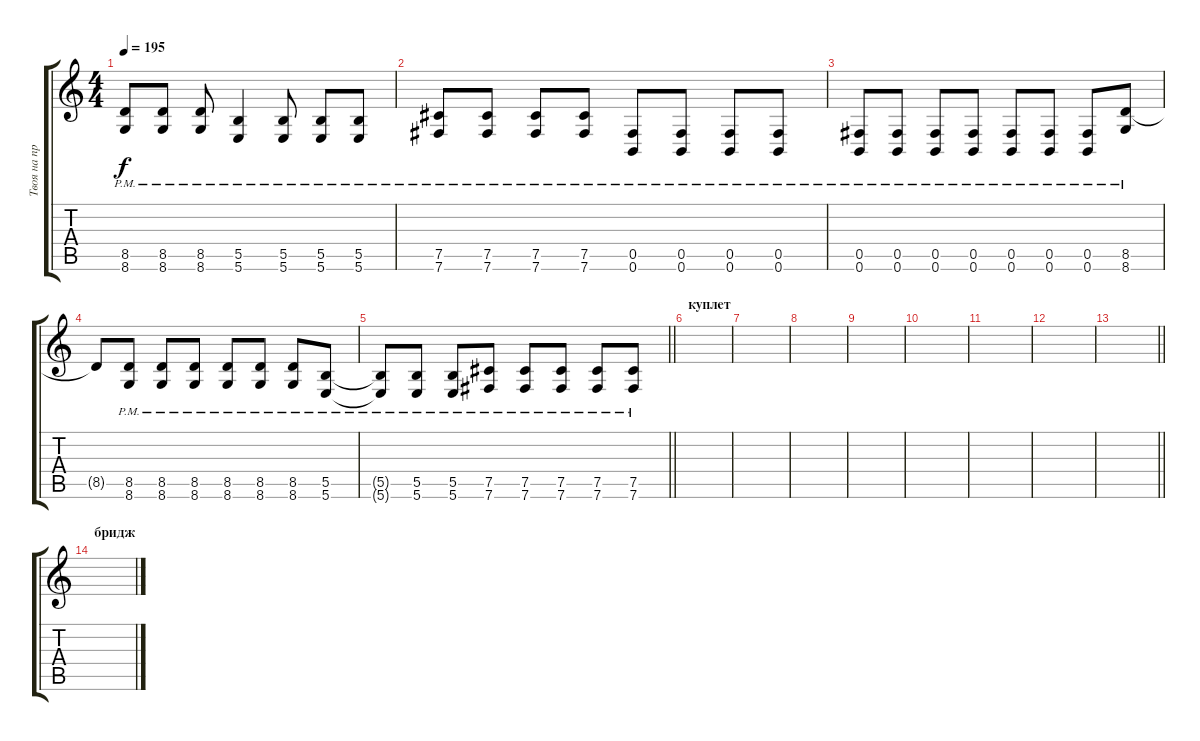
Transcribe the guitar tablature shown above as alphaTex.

\track ("Твоя на припев и соло" "Твоя на пр") {instrument distortionguitar}
\staff {score tabs}
\tuning (Db4 Ab3 E3 B2 Gb2 B1) {hide}
\ts (4 4)
\tempo 195
\clef g2
\ks c
(8.5{pm} 8.6{pm}).8{dy f} (8.5{pm} 8.6{pm}).8 (8.5{pm} 8.6{pm}).8 (5.5{pm} 5.6{pm}).4 (5.5{pm} 5.6{pm}).8 (5.5{pm} 5.6{pm}).8 (5.5{pm} 5.6{pm}).8 |
(7.5{pm} 7.6{pm}).8 (7.5{pm} 7.6{pm}).8 (7.5{pm} 7.6{pm}).8 (7.5{pm} 7.6{pm}).8 (0.5{pm} 0.6{pm}).8 (0.5{pm} 0.6{pm}).8 (0.5{pm} 0.6{pm}).8 (0.5{pm} 0.6{pm}).8 |
(0.5{pm} 0.6{pm}).8 (0.5{pm} 0.6{pm}).8 (0.5{pm} 0.6{pm}).8 (0.5{pm} 0.6{pm}).8 (0.5{pm} 0.6{pm}).8 (0.5{pm} 0.6{pm}).8 (0.5{pm} 0.6{pm}).8 (8.5{pm} 8.6{pm}).8 |
8.5{t}.8 (8.5{pm} 8.6{pm}).8 (8.5{pm} 8.6{pm}).8 (8.5{pm} 8.6{pm}).8 (8.5{pm} 8.6{pm}).8 (8.5{pm} 8.6{pm}).8 (8.5{pm} 8.6{pm}).8 (5.5{pm} 5.6{pm}).8 |
\barLineRight lightlight
(5.5{pm t} 5.6{pm t}).8 (5.5{pm} 5.6{pm}).8 (5.5{pm} 5.6{pm}).8 (7.5{pm} 7.6{pm}).8 (7.5{pm} 7.6{pm}).8 (7.5{pm} 7.6{pm}).8 (7.5{pm} 7.6{pm}).8 (7.5{pm} 7.6{pm}).8 |
\section ("" "куплет ")
|
|
|
|
|
|
|
\barLineRight lightlight
|
\section ("" "бридж")
